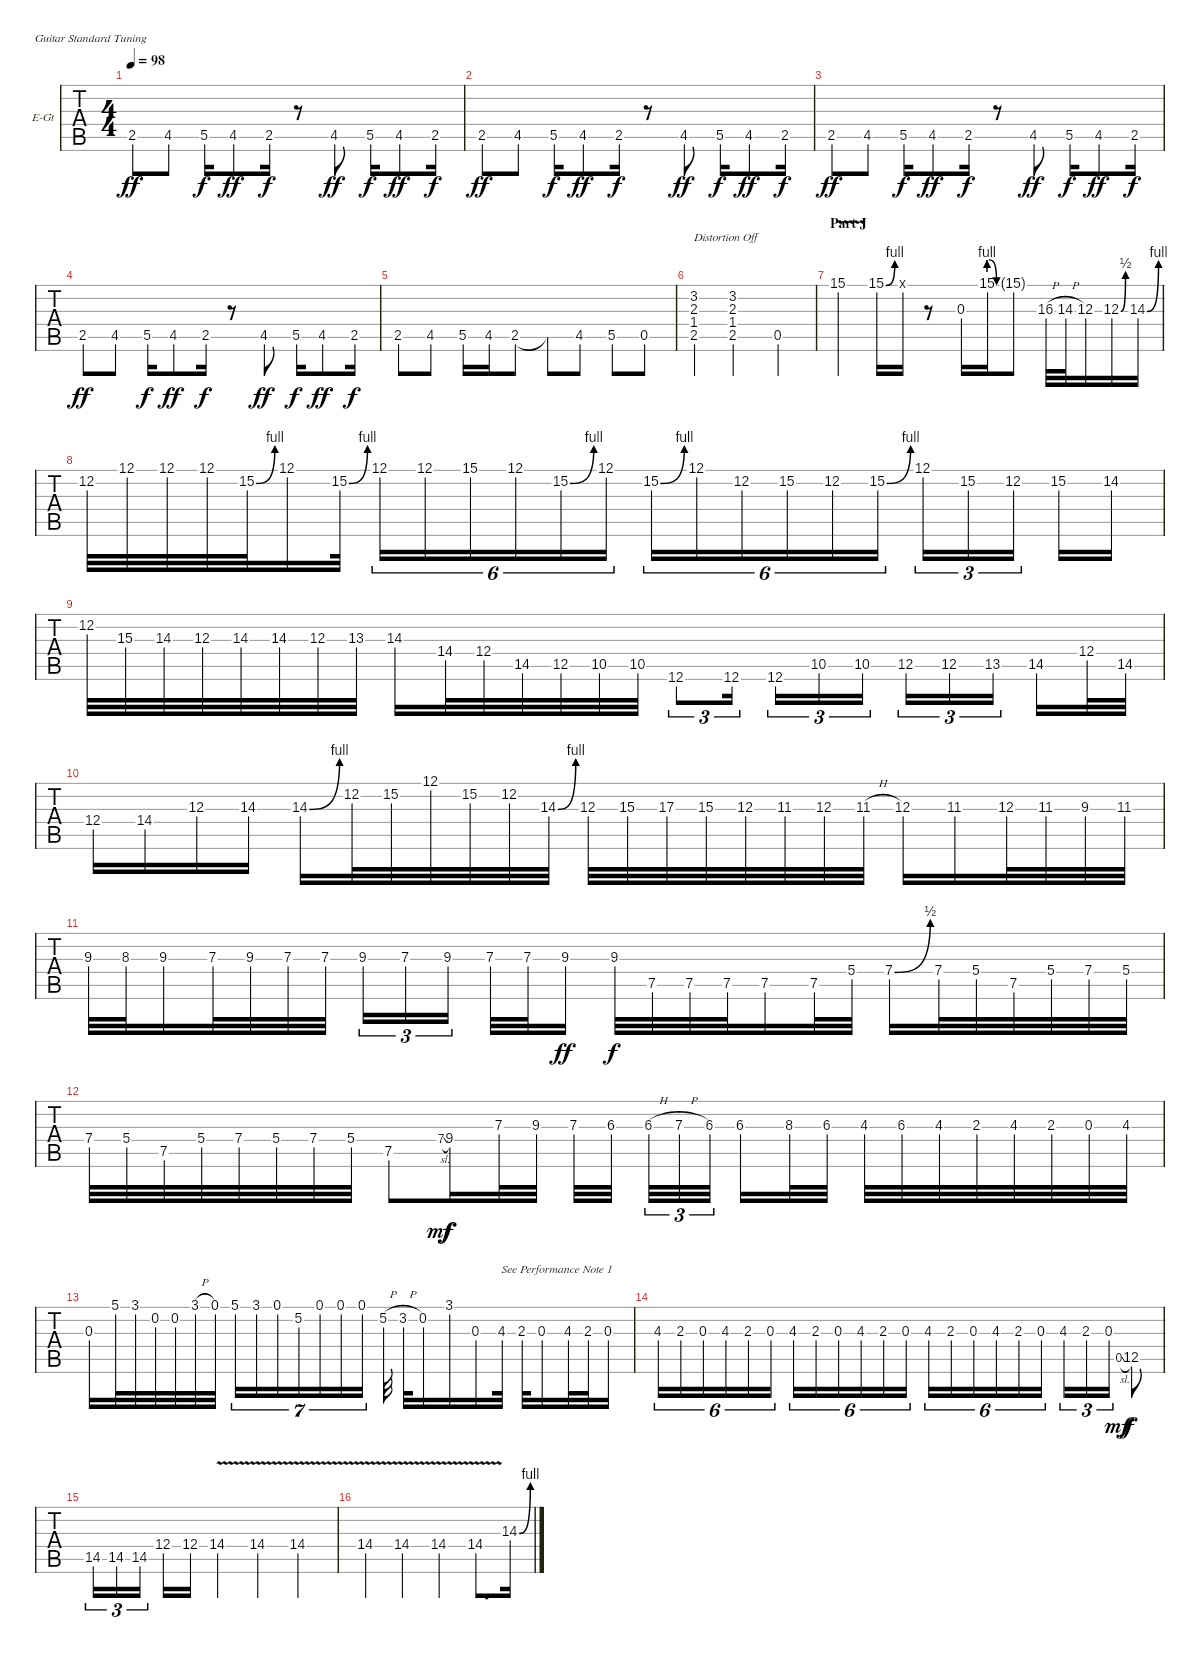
\bracketExtendMode groupsimilarinstruments
\firstSystemTrackNameOrientation horizontal
\otherSystemsTrackNameOrientation horizontal
\track ("Lead Guitar" "E-Gt") {instrument overdrivenguitar}
\staff {tabs}
\tuning (E4 B3 G3 D3 A2 E2)
\ts (4 4)
\tempo 98
\clef g2
\ks a
2.5.8{dy ff} 4.5.8 5.5.16{dy f} 4.5.8{dy ff} 2.5.16{dy f} r.8 4.5.8{dy ff} 5.5.16{dy f} 4.5.8{dy ff} 2.5.16{dy f} |
2.5.8{dy ff} 4.5.8 5.5.16{dy f} 4.5.8{dy ff} 2.5.16{dy f} r.8 4.5.8{dy ff} 5.5.16{dy f} 4.5.8{dy ff} 2.5.16{dy f} |
2.5.8{dy ff} 4.5.8 5.5.16{dy f} 4.5.8{dy ff} 2.5.16{dy f} r.8 4.5.8{dy ff} 5.5.16{dy f} 4.5.8{dy ff} 2.5.16{dy f} |
2.5.8{dy ff} 4.5.8 5.5.16{dy f} 4.5.8{dy ff} 2.5.16{dy f} r.8 4.5.8{dy ff} 5.5.16{dy f} 4.5.8{dy ff} 2.5.16{dy f} |
2.5.8 4.5.8 5.5.16 4.5.16 2.5.8 2.5{t}.8 4.5.8 5.5.8 0.5.8 |
(3.2 2.3 1.4 2.5).4{txt "Distortion Off"} (3.2 2.3 1.4 2.5).2 0.5.4 |
\section ("" "Part J")
15.1{v}.4 15.1{be (bend 0 0 60 4)}.16 0.1{x}.16 r.8 0.3.16 15.1{be (prebendrelease 0 4 60 0)}.16 15.1{g}.8 16.3{h}.32 14.3{h}.32 12.3.16 12.3{be (bend 0 0 60 2)}.16 14.3{be (bend 0 0 60 4)}.16 |
12.2.32 12.1.32 12.1.32 12.1.32 15.2{be (bend 0 0 60 4)}.32 12.1.16 15.2{be (bend 0 0 60 4)}.32 12.1.16{tu (6 4)} 12.1.16{tu (6 4)} 15.1.16{tu (6 4)} 12.1.16{tu (6 4)} 15.2{be (bend 0 0 60 4)}.16{tu (6 4)} 12.1.16{tu (6 4)} 15.2{be (bend 0 0 60 4)}.16{tu (6 4)} 12.1.16{tu (6 4)} 12.2.16{tu (6 4)} 15.2.16{tu (6 4)} 12.2.16{tu (6 4)} 15.2{be (bend 0 0 60 4)}.16{tu (6 4)} 12.1.16{tu (3 2)} 15.2.16{tu (3 2)} 12.2.16{tu (3 2)} 15.2.16 14.2.16 |
12.2.32 15.3.32 14.3.32 12.3.32 14.3.32 14.3.32 12.3.32 13.3.32 14.3.16 14.4.32 12.4.32 14.5.32 12.5.32 10.5.32 10.5.32 12.6.8{tu (3 2)} 12.6.16{tu (3 2)} 12.6.16{tu (3 2)} 10.5.16{tu (3 2)} 10.5.16{tu (3 2)} 12.5.16{tu (3 2)} 12.5.16{tu (3 2)} 13.5.16{tu (3 2)} 14.5.16 12.4.32 14.5.32 |
12.4.16 14.4.16 12.3.16 14.3.16 14.3{be (bend 0 0 60 4)}.16 12.2.32 15.2.32 12.1.32 15.2.32 12.2.32 14.3{be (bend 0 0 60 4)}.32 12.3.32 15.3.32 17.3.32 15.3.32 12.3.32 11.3.32 12.3.32 11.3{h}.32 12.3.16 11.3.16 12.3.32 11.3.32 9.3.32 11.3.32 |
9.3.32 8.3.32 9.3.16 7.3.32 9.3.32 7.3.32 7.3.32 9.3.16{tu (3 2)} 7.3.16{tu (3 2)} 9.3.16{tu (3 2)} 7.3.32 7.3.32 9.3.16{dy ff} 9.3.32{dy f} 7.5.32 7.5.32 7.5.32 7.5.16 7.5.32 5.4.32 7.4{be (bend 0 0 60 2)}.16 7.4.32 5.4.32 7.5.32 5.4.32 7.4.32 5.4.32 |
7.4.32 5.4.32 7.5.32 5.4.32 7.4.32 5.4.32 7.4.32 5.4.32 7.5.8 7.4{sl}.8{gr dy mf} 9.4.16{dy f} 7.3.32 9.3.32 7.3.32 6.3.32 6.3{h}.32{tu (3 2)} 7.3{h}.32{tu (3 2)} 6.3.32{tu (3 2)} 6.3.16 8.3.32 6.3.32 4.3.32 6.3.32 4.3.32 2.3.32 4.3.32 2.3.32 0.3.32 4.3.32 |
0.3.16 5.1.32 3.1.32 0.2.32 0.2.32 3.1{h}.32 0.1.32 5.1.16{tu (7 4)} 3.1.16{tu (7 4)} 0.1.16{tu (7 4)} 5.2.16{tu (7 4)} 0.1.16{tu (7 4)} 0.1.16{tu (7 4)} 0.1.16{tu (7 4)} 5.2{h}.32 3.2{h}.32 0.2.16 3.1.16 0.3.16 4.3.32{txt "See Performance Note 1"} 2.3.32 0.3.16 4.3.32 2.3.32 0.3.16 |
4.3.16{tu (6 4)} 2.3.16{tu (6 4)} 0.3.16{tu (6 4)} 4.3.16{tu (6 4)} 2.3.16{tu (6 4)} 0.3.16{tu (6 4)} 4.3.16{tu (6 4)} 2.3.16{tu (6 4)} 0.3.16{tu (6 4)} 4.3.16{tu (6 4)} 2.3.16{tu (6 4)} 0.3.16{tu (6 4)} 4.3.16{tu (6 4)} 2.3.16{tu (6 4)} 0.3.16{tu (6 4)} 4.3.16{tu (6 4)} 2.3.16{tu (6 4)} 0.3.16{tu (6 4)} 4.3.16{tu (3 2)} 2.3.16{tu (3 2)} 0.3.16{tu (3 2)} 0.5{sl}.8{gr dy mf} 12.5.8{dy f} |
14.5.16{tu (3 2)} 14.5.16{tu (3 2)} 14.5.16{tu (3 2)} 12.4.16 12.4.16 14.4{v}.4 14.4{v}.4 14.4{v}.4 |
14.4{v}.4 14.4{v}.4 14.4{v}.4 14.4{v}.8{d} 14.3{be (bend 0 0 60 4)}.16
